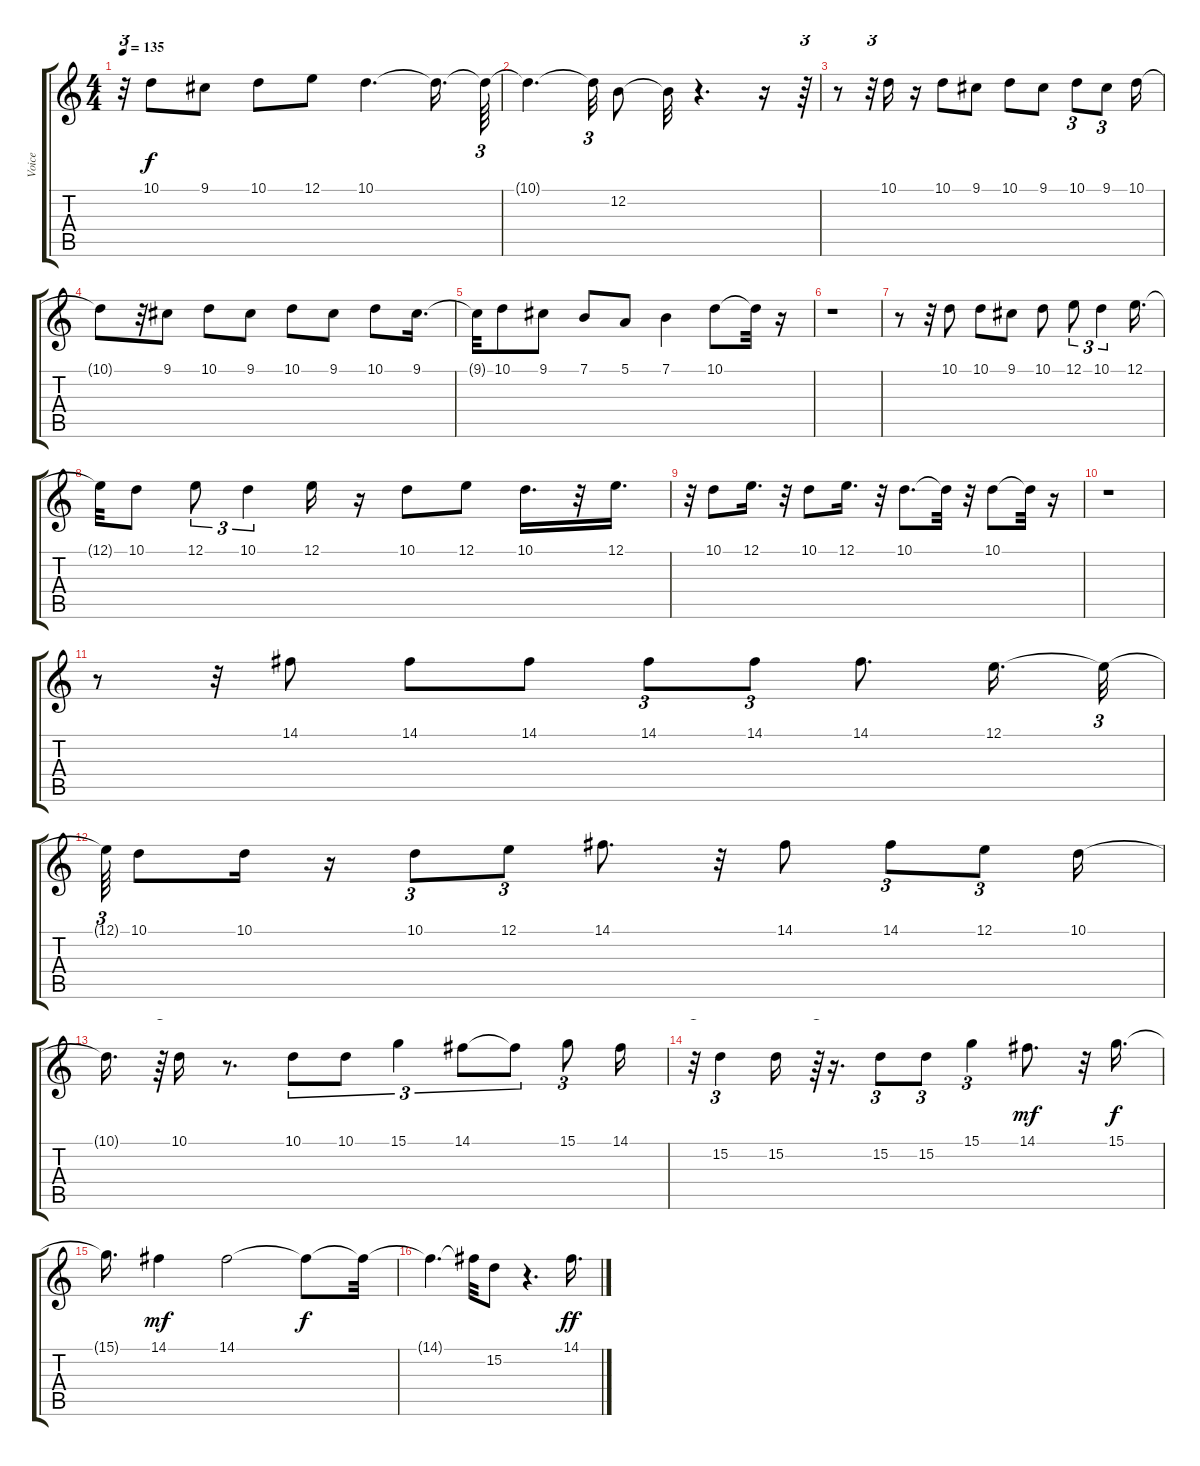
\track ("Voice" "Voice") {instrument flute}
\staff {score tabs}
\tuning (E4 B3 G3 D3 A2 E2) {hide}
\ts (4 4)
\tempo 135
\clef g2
\ks c
r.32{tu (3 2) dy f} 10.1.8 9.1.8 10.1.8 12.1.8 10.1.4{d} 10.1{t}.16{d} 10.1{t}.64{tu (3 2)} |
10.1{t}.4{d} 10.1{t}.32{tu (3 2)} 12.2.8 12.2{t}.32 r.4{d} r.16 r.64{tu (3 2)} |
r.8 r.32{tu (3 2)} 10.1.16 r.16 10.1.8 9.1.8 10.1.8 9.1.8 10.1.8{tu (3 2)} 9.1.8{tu (3 2)} 10.1.16 |
10.1{t}.8 r.32 9.1.8 10.1.8 9.1.8 10.1.8 9.1.8 10.1.8 9.1.16{d} |
9.1{t}.32 10.1.8 9.1.8 7.1.8 5.1.8 7.1.4 10.1.8 10.1{t}.32 r.16 |
r.1 |
r.8 r.32 10.1.8 10.1.8 9.1.8 10.1.8 12.1.8{tu (3 2)} 10.1.4{tu (3 2)} 12.1.16{d} |
12.1{t}.32 10.1.8 12.1.8{tu (3 2)} 10.1.4{tu (3 2)} 12.1.16 r.16 10.1.8 12.1.8 10.1.16{d} r.32 12.1.16{d} |
r.32 10.1.8 12.1.16{d} r.32 10.1.8 12.1.16{d} r.32 10.1.8{d} 10.1{t}.32 r.32 10.1.8 10.1{t}.32 r.16 |
r.1 |
r.8 r.32 14.1.8 14.1.8 14.1.8 14.1.8{tu (3 2)} 14.1.8{tu (3 2)} 14.1.8{d} 12.1.16{d} 12.1{t}.32{tu (3 2)} |
12.1{t}.64{tu (3 2)} 10.1.8 10.1.16 r.16 10.1.8{tu (3 2)} 12.1.8{tu (3 2)} 14.1.8{d} r.32 14.1.8 14.1.8{tu (3 2)} 12.1.8{tu (3 2)} 10.1.16 |
10.1{t}.16{d} r.64{tu (3 2)} 10.1.16 r.8{d} 10.1.8{tu (3 2)} 10.1.8{tu (3 2)} 15.1.4{tu (3 2)} 14.1.8{tu (3 2)} 14.1{t}.8{tu (3 2)} 15.1.8{tu (3 2)} 14.1.16 |
r.32{tu (3 2)} 15.2.4{tu (3 2)} 15.2.16 r.64{tu (3 2)} r.16{d} 15.2.8{tu (3 2)} 15.2.8{tu (3 2)} 15.1.4{tu (3 2)} 14.1.8{d dy mf} r.32 15.1.16{d dy f} |
15.1{t}.16{d} 14.1.4{dy mf} 14.1.2 14.1{t}.8{dy f} 14.1{t}.32 |
14.1{t}.4{d} 14.1{t}.32 15.2.8 r.4{d} 14.1.16{d dy ff}
